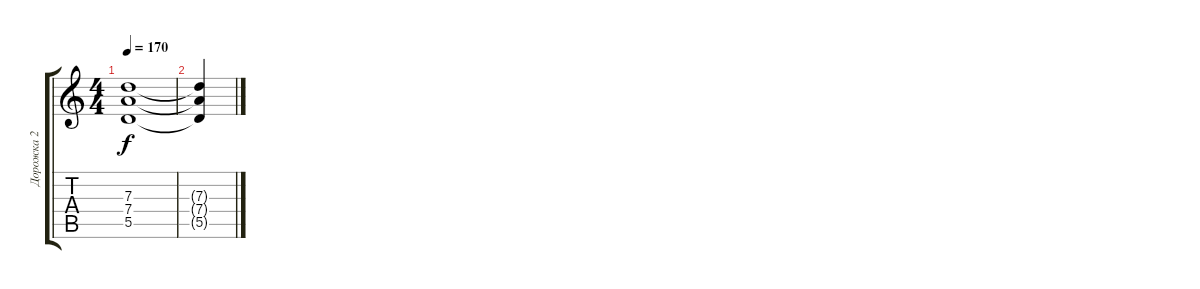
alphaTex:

\track ("Дорожка 2" "Дорожка 2") {instrument distortionguitar}
\staff {score tabs}
\tuning (E4 B3 G3 D3 A2 E2) {hide}
\ts (4 4)
\tempo 170
\clef g2
\ks c
(7.3 7.4 5.5).1{dy f} |
(7.3{t} 7.4{t} 5.5{t}).4
